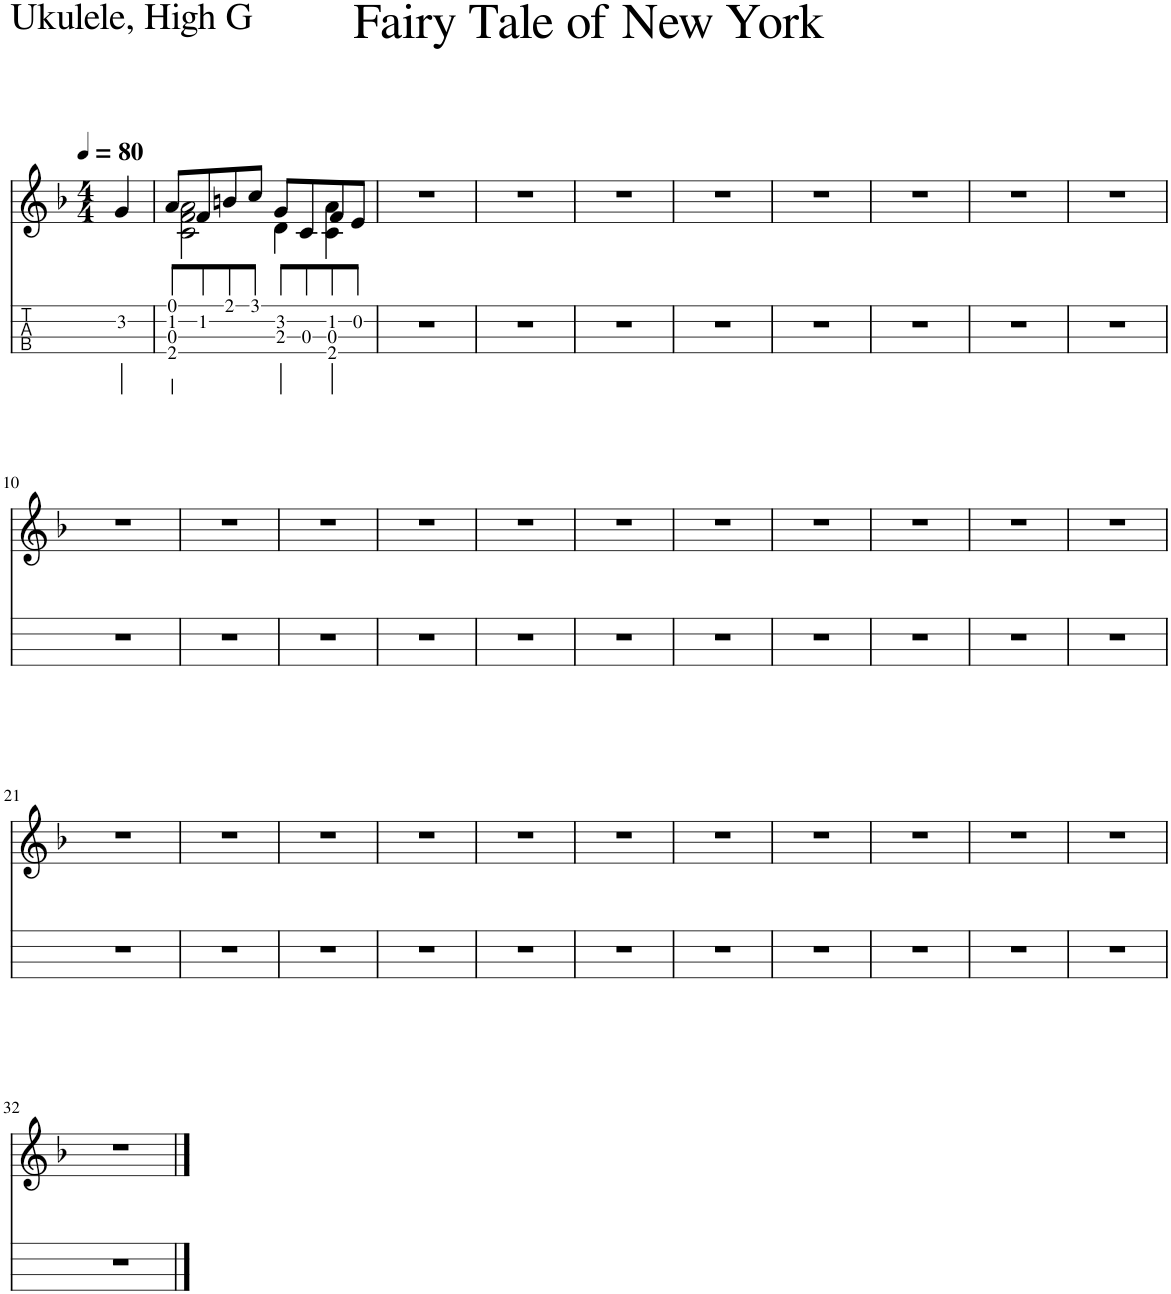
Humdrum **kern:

**kern	**kern
*part1	*part1
*staff2	*staff1
*I"Ukulele	*
*I'Uk.	*
*stria4	*
*	*clefG2
*k[b-]	*k[b-]
*M4/4	*M4/4
*MM80	*MM80
=	=
4g\	4g/
=1	=1
*^	*^
8a/L	2a\ 2c\ 2f\	8a/L	2c\ 2f\ 2a\
8f/	.	8f/	.
8bn/	.	8bn/	.
8cc/J	.	8cc/J	.
8g/L	4d\	8g/L	4d\
8c/	.	8c/	.
8f/	4a\ 4c\	8f/	4c\ 4a\
8e/J	.	8e/J	.
*v	*v	*	*
*	*v	*v
=2	=2
1r	1r
=3	=3
1r	1r
=4	=4
1r	1r
=5	=5
1r	1r
=6	=6
1r	1r
=7	=7
1r	1r
=8	=8
1r	1r
=9	=9
1r	1r
!!LO:LB:g=z
=10	=10
1r	1r
=11	=11
1r	1r
=12	=12
1r	1r
=13	=13
1r	1r
=14	=14
1r	1r
=15	=15
1r	1r
=16	=16
1r	1r
=17	=17
1r	1r
=18	=18
1r	1r
=19	=19
1r	1r
=20	=20
1r	1r
!!LO:LB:g=z
=21	=21
1r	1r
=22	=22
1r	1r
=23	=23
1r	1r
=24	=24
1r	1r
=25	=25
1r	1r
=26	=26
1r	1r
=27	=27
1r	1r
=28	=28
1r	1r
=29	=29
1r	1r
=30	=30
1r	1r
=31	=31
1r	1r
!!LO:LB:g=z
=32	=32
1r	1r
==	==
*-	*-
